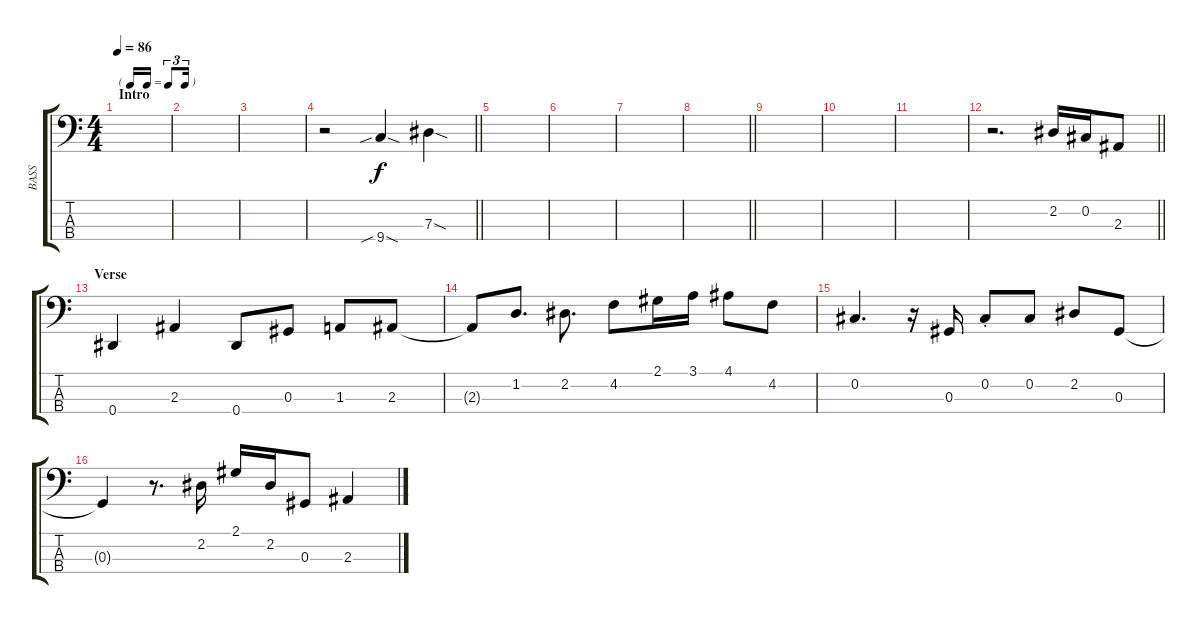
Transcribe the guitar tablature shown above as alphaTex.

\track ("BASS" "BASS") {instrument electricbassfinger}
\staff {score tabs}
\tuning (Gb2 Db2 Ab1 Eb1) {hide}
\ts (4 4)
\tf triplet16th
\section ("" "Intro")
\tempo 86
\clef f4
\ks c
|
|
|
\barLineRight lightlight
r.2 9.4{sib sod}.4 7.3{sod}.4 |
|
|
|
\barLineRight lightlight
|
|
|
|
\barLineRight lightlight
r.2{d} 2.2.16 0.2.16 2.3.8 |
\section ("" "Verse")
0.4.4 2.3.4 0.4.8 0.3.8 1.3.8 2.3.8 |
2.3{t}.8 1.2.8{d} 2.2.8{d} 4.2.8 2.1.16 3.1.16 4.1.8 4.2.8 |
0.2.4{d} r.16 0.3.16 0.2{st}.8 0.2.8 2.2.8 0.3.8 |
0.3{t}.4 r.8{d} 2.2.16 2.1.16 2.2.16 0.3.8 2.3.4
